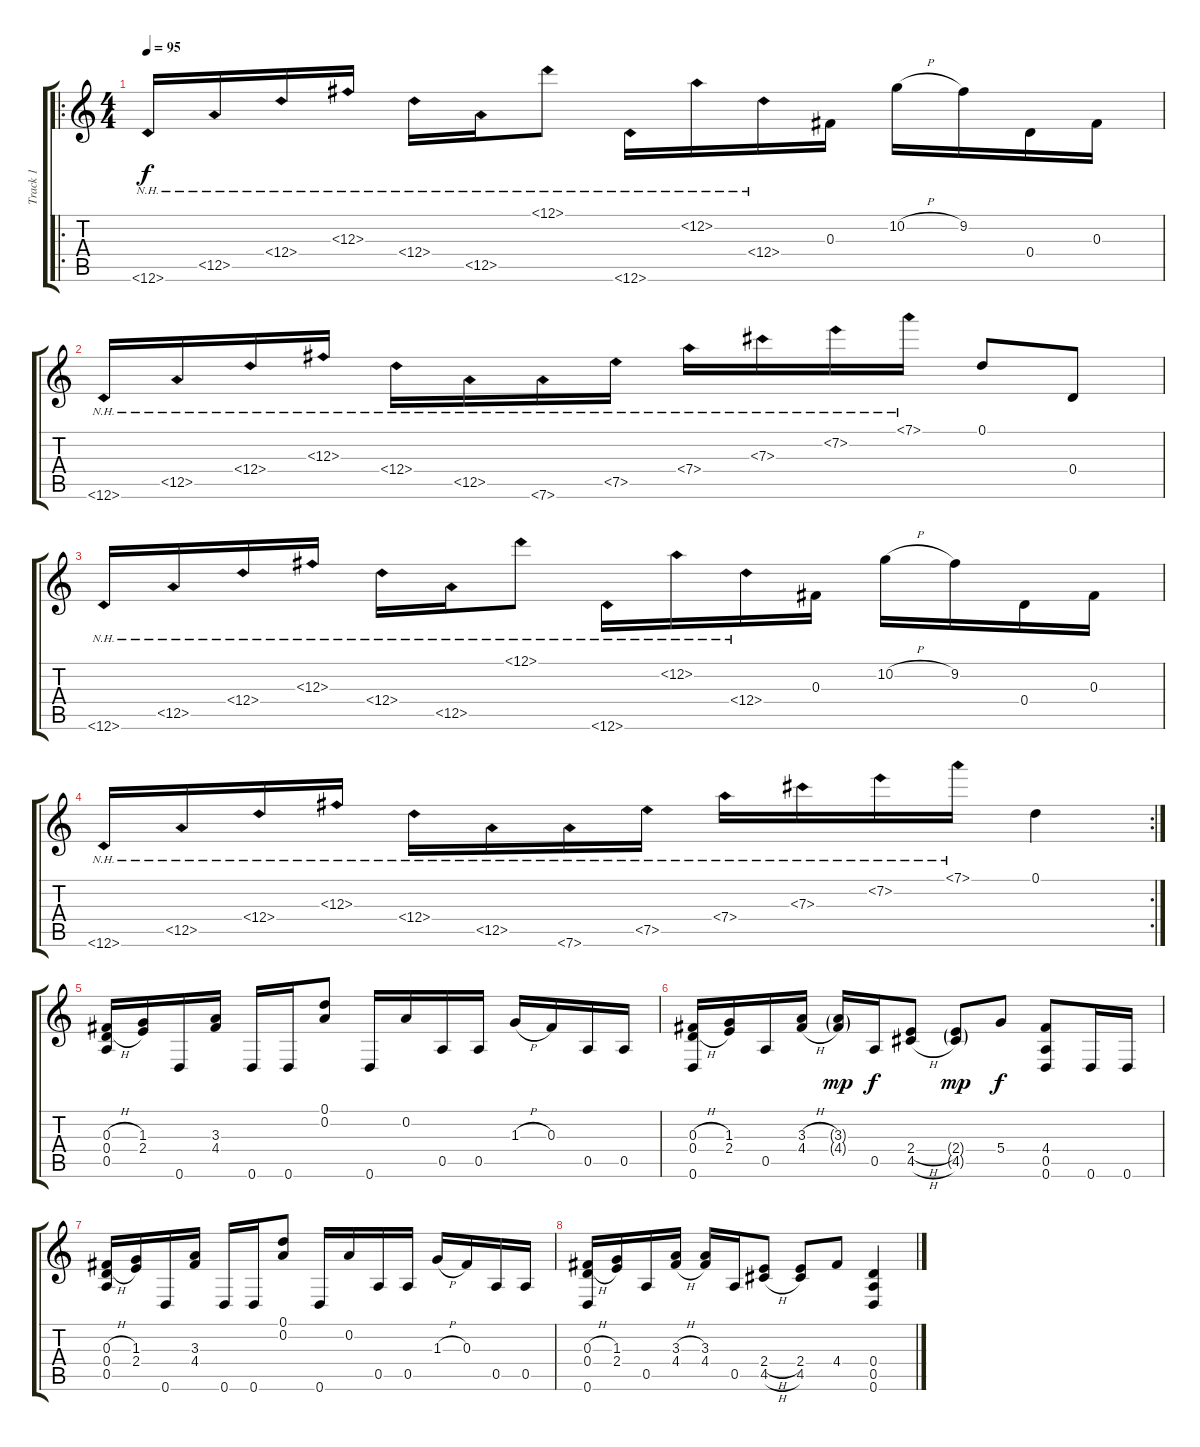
\track ("Track 1" "Track 1") {instrument acousticguitarnylon}
\staff {score tabs}
\tuning (D4 A3 Gb3 D3 A2 D2) {hide}
\ro
\ts (4 4)
\tempo 95
\clef g2
\ks c
12.6{nh}.16{dy f instrument acousticguitarnylon} 12.5{nh}.16 12.4{nh}.16 12.3{nh}.16 12.4{nh}.16 12.5{nh}.16 12.1{nh}.8 12.6{nh}.16 12.2{nh}.16 12.4{nh}.16 0.3.16 10.2{h}.16 9.2.16 0.4.16 0.3.16 |
12.6{nh}.16 12.5{nh}.16 12.4{nh}.16 12.3{nh}.16 12.4{nh}.16 12.5{nh}.16 7.6{nh}.16 7.5{nh}.16 7.4{nh}.16 7.3{nh}.16 7.2{nh}.16 7.1{nh}.16 0.1.8 0.4.8 |
12.6{nh}.16 12.5{nh}.16 12.4{nh}.16 12.3{nh}.16 12.4{nh}.16 12.5{nh}.16 12.1{nh}.8 12.6{nh}.16 12.2{nh}.16 12.4{nh}.16 0.3.16 10.2{h}.16 9.2.16 0.4.16 0.3.16 |
\rc 2
12.6{nh}.16 12.5{nh}.16 12.4{nh}.16 12.3{nh}.16 12.4{nh}.16 12.5{nh}.16 7.6{nh}.16 7.5{nh}.16 7.4{nh}.16 7.3{nh}.16 7.2{nh}.16 7.1{nh}.16 0.1.4 |
(0.3{h} 0.4{h} 0.5).16 (1.3 2.4).16 0.6.16 (3.3 4.4).16 0.6.16 0.6.16 (0.1 0.2).8 0.6.16 0.2.16 0.5.16 0.5.16 1.3{h}.16 0.3.16 0.5.16 0.5.16 |
(0.3{h} 0.4{h} 0.6).16 (1.3 2.4).16 0.5.16 (3.3{h} 4.4{h}).16 (3.3{g} 4.4{g}).16{dy mp} 0.5.16{dy f} (2.4{h} 4.5{h}).8 (2.4{g} 4.5{g}).8{dy mp} 5.4.8{dy f} (4.4 0.5 0.6).8 0.6.16 0.6.16 |
(0.3{h} 0.4{h} 0.5).16 (1.3 2.4).16 0.6.16 (3.3 4.4).16 0.6.16 0.6.16 (0.1 0.2).8 0.6.16 0.2.16 0.5.16 0.5.16 1.3{h}.16 0.3.16 0.5.16 0.5.16 |
(0.3{h} 0.4{h} 0.6).16 (1.3 2.4).16 0.5.16 (3.3{h} 4.4{h}).16 (3.3 4.4).16 0.5.16 (2.4{h} 4.5{h}).8 (2.4 4.5).8 4.4.8 (0.4 0.5 0.6).4
